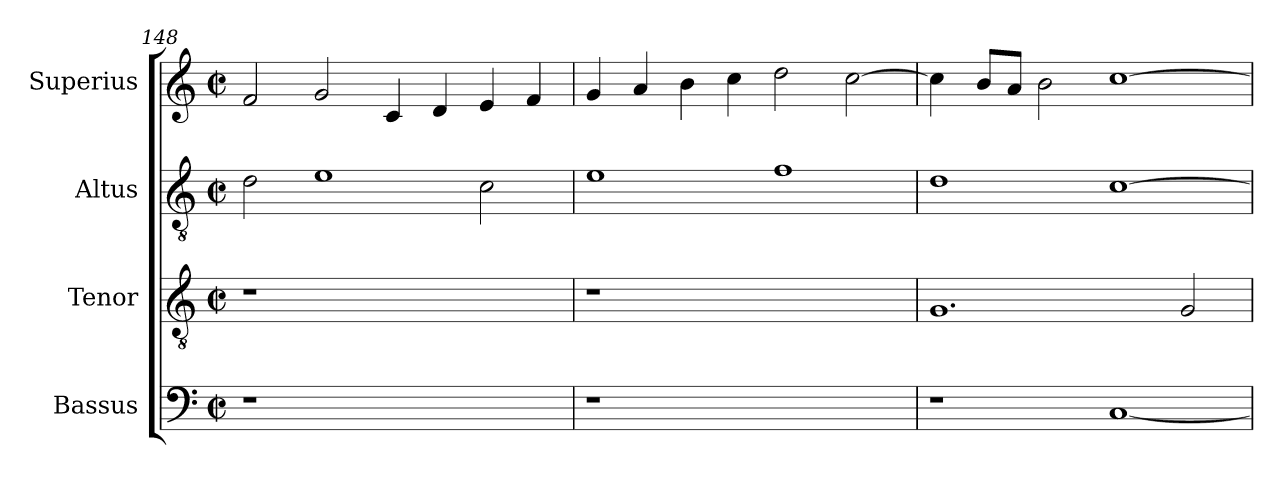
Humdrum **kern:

**kern	**kern	**kern	**kern
*part4	*part3	*part2	*part1
*staff4	*staff3	*staff2	*staff1
*I"Bassus	*I"Tenor	*I"Altus	*I"Superius
*I'B.	*I'T.	*	*I'S.
*clefF4	*clefGv2	*clefGv2	*clefG2
*	*ITrd7c12	*ITrd7c12	*
*k[]	*k[]	*k[]	*k[]
*C:	*C:	*C:	*C:
*M2/2	*M2/2	*M2/2	*M2/2
*met(c|)	*met(c|)	*met(c|)	*met(c|)
=148	=148	=148	=148
!LO:N:vis=1	!LO:N:vis=1	!	!
1r	1r	2Di\	2fi/
.	.	1Ei	2gi/
1ryy	1ryy	.	4ci/
.	.	.	4di/
.	.	2Ci\	4ei/
.	.	.	4fi/
=149	=149	=149	=149
!LO:N:vis=1	!LO:N:vis=1	!	!
1r	1r	1Ei	4gi/
.	.	.	4ai/
.	.	.	4bi\
.	.	.	4cci\
1ryy	1ryy	1Fi	2ddi\
.	.	.	[>2cci\
!!LO:PB:g=z
=150	=150	=150	=150
1r	1.GGi	1Di	4cci\]
.	.	.	8bi/L
.	.	.	8ai/J
.	.	.	2bi\
[<1Ci	.	[>1Ci	[>1cci
.	2GGi/	.	.
=	=	=	=
*-	*-	*-	*-
